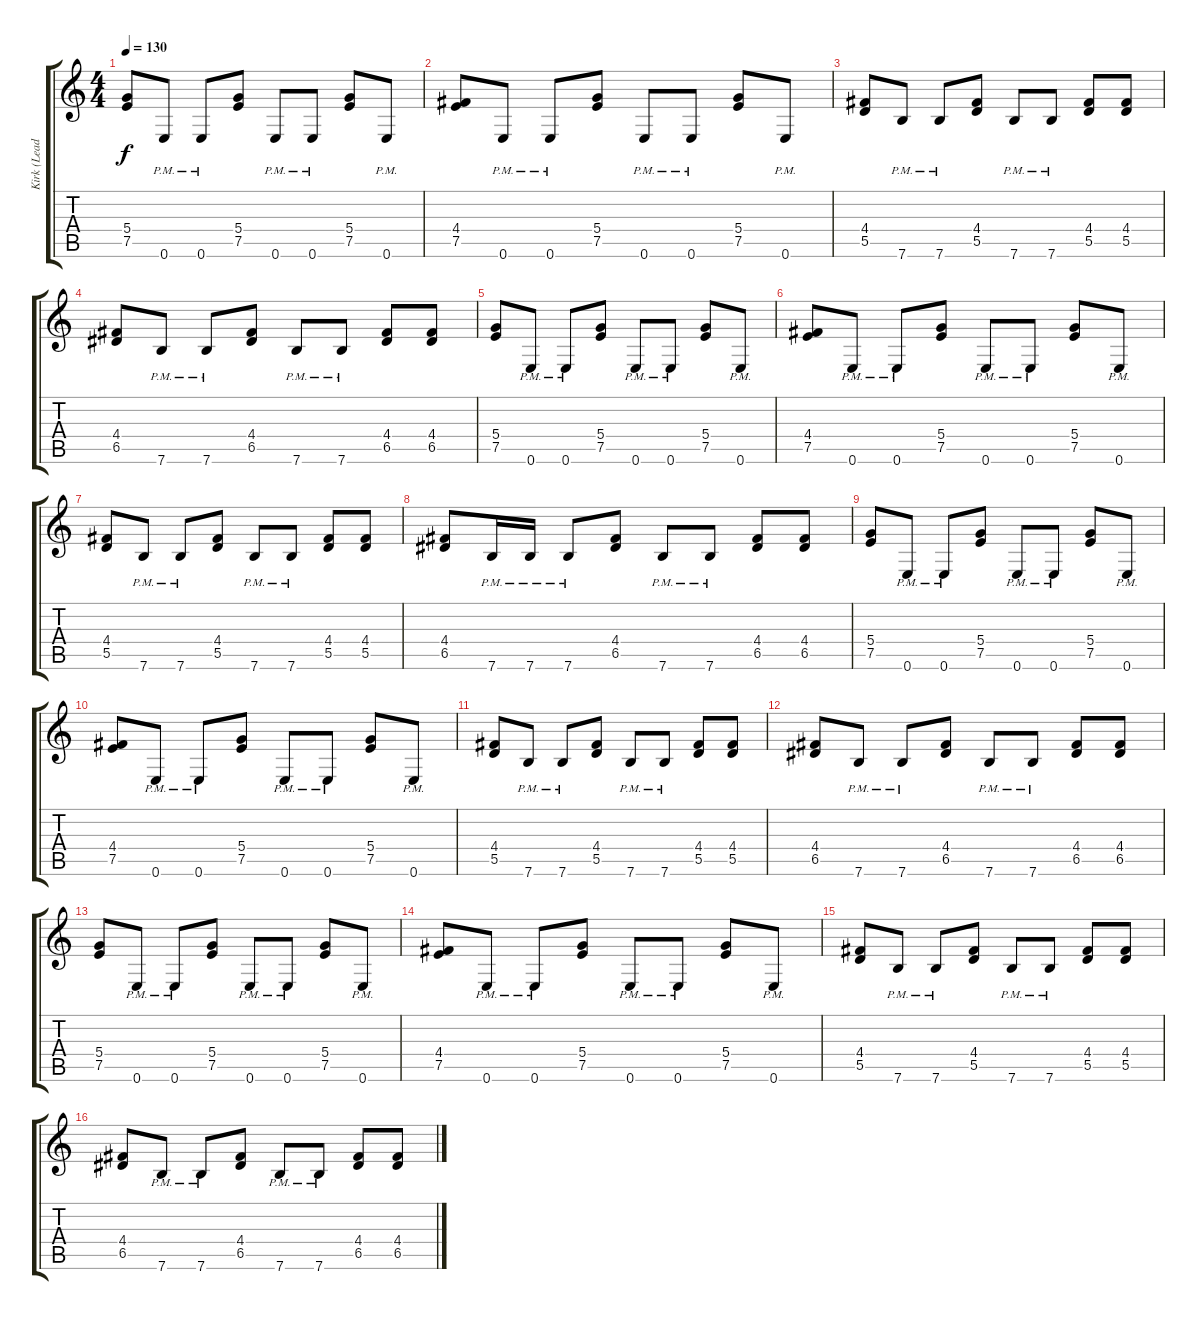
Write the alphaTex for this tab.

\track ("Kirk (Lead Guitar)" "Kirk (Lead") {instrument distortionguitar}
\staff {score tabs}
\tuning (E4 B3 G3 D3 A2 E2) {hide}
\ts (4 4)
\tempo 130
\clef g2
\ks c
(5.4 7.5).8{dy f} 0.6{pm}.8 0.6{pm}.8 (5.4 7.5).8 0.6{pm}.8 0.6{pm}.8 (5.4 7.5).8 0.6{pm}.8 |
(4.4 7.5).8 0.6{pm}.8 0.6{pm}.8 (5.4 7.5).8 0.6{pm}.8 0.6{pm}.8 (5.4 7.5).8 0.6{pm}.8 |
(4.4 5.5).8 7.6{pm}.8 7.6{pm}.8 (4.4 5.5).8 7.6{pm}.8 7.6{pm}.8 (4.4 5.5).8 (4.4 5.5).8 |
(4.4 6.5).8 7.6{pm}.8 7.6{pm}.8 (4.4 6.5).8 7.6{pm}.8 7.6{pm}.8 (4.4 6.5).8 (4.4 6.5).8 |
(5.4 7.5).8 0.6{pm}.8 0.6{pm}.8 (5.4 7.5).8 0.6{pm}.8 0.6{pm}.8 (5.4 7.5).8 0.6{pm}.8 |
(4.4 7.5).8 0.6{pm}.8 0.6{pm}.8 (5.4 7.5).8 0.6{pm}.8 0.6{pm}.8 (5.4 7.5).8 0.6{pm}.8 |
(4.4 5.5).8 7.6{pm}.8 7.6{pm}.8 (4.4 5.5).8 7.6{pm}.8 7.6{pm}.8 (4.4 5.5).8 (4.4 5.5).8 |
(4.4 6.5).8 7.6{pm}.16 7.6{pm}.16 7.6{pm}.8 (4.4 6.5).8 7.6{pm}.8 7.6{pm}.8 (4.4 6.5).8 (4.4 6.5).8 |
(5.4 7.5).8 0.6{pm}.8 0.6{pm}.8 (5.4 7.5).8 0.6{pm}.8 0.6{pm}.8 (5.4 7.5).8 0.6{pm}.8 |
(4.4 7.5).8 0.6{pm}.8 0.6{pm}.8 (5.4 7.5).8 0.6{pm}.8 0.6{pm}.8 (5.4 7.5).8 0.6{pm}.8 |
(4.4 5.5).8 7.6{pm}.8 7.6{pm}.8 (4.4 5.5).8 7.6{pm}.8 7.6{pm}.8 (4.4 5.5).8 (4.4 5.5).8 |
(4.4 6.5).8 7.6{pm}.8 7.6{pm}.8 (4.4 6.5).8 7.6{pm}.8 7.6{pm}.8 (4.4 6.5).8 (4.4 6.5).8 |
(5.4 7.5).8 0.6{pm}.8 0.6{pm}.8 (5.4 7.5).8 0.6{pm}.8 0.6{pm}.8 (5.4 7.5).8 0.6{pm}.8 |
(4.4 7.5).8 0.6{pm}.8 0.6{pm}.8 (5.4 7.5).8 0.6{pm}.8 0.6{pm}.8 (5.4 7.5).8 0.6{pm}.8 |
(4.4 5.5).8 7.6{pm}.8 7.6{pm}.8 (4.4 5.5).8 7.6{pm}.8 7.6{pm}.8 (4.4 5.5).8 (4.4 5.5).8 |
(4.4 6.5).8 7.6{pm}.8 7.6{pm}.8 (4.4 6.5).8 7.6{pm}.8 7.6{pm}.8 (4.4 6.5).8 (4.4 6.5).8
